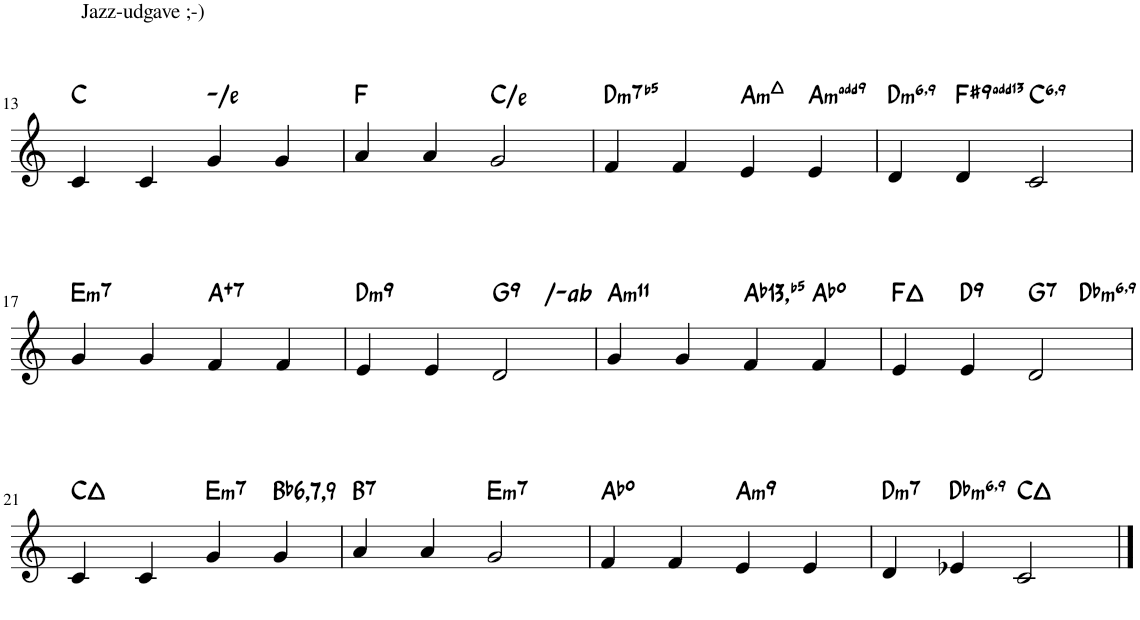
**kern	**harte
*part1	*part1
*staff1	*
*I"Piano	*
*I'Pno.	*
!!LO:PB:g=z
*clefG2	*
*k[]	*
*M4/4	*
=13	=13
!LO:TX:a:t=Jazz-udgave ;-)	!
4c/	C:maj
4c/	.
!	!LO:H:kt=-/e
4g/	N
4g/	.
=14	=14
4a/	F:maj
4a/	.
2g/	C:maj/3
=15	=15
!	!LO:H:kt=m7b5
4f/	D:hdim7
4f/	.
!	!LO:H:kt=mt7
4e/	A:minmaj7
!	!LO:H:kt=m
4e/	A:min(9)
=16	=16
!	!LO:H:kt=m,6
4d/	D:min6(9)
!	!LO:H:kt=9
4d/	F#:9(13)
!	!LO:H:kt=,6
2c/	C:maj6(9)
!!LO:LB:g=z
=17	=17
!	!LO:H:kt=m7
4g/	E:min7
4g/	.
!	!LO:H:kt=7
4f/	A:aug(b7)
4f/	.
=18	=18
!	!LO:H:kt=m9
4e/	D:min9
4e/	.
!	!LO:H:n=1:kt=9
!	!LO:H:n=2:kt=/-ab
2d/	G:9 N
=19	=19
!	!LO:H:kt=m11
4g/	A:min9(11)
4g/	.
!	!LO:H:kt=13,
4f/	Ab:(3,b5)
4f/	Ab:dim
=20	=20
*^	*
4e/	2.ryy	F:maj
!	!	!LO:H:kt=9
4e/	.	D:9
!	!	!LO:H:kt=7
2d/	.	G:7
!	!	!LO:H:kt=m,6
.	4ryy	Db:min6(9)
*v	*v	*
!!LO:LB:g=z
=21	=21
4c/	C:maj
4c/	.
!	!LO:H:kt=m7
4g/	E:min7
!	!LO:H:kt=6,7,9
4g/	Bb:maj
=22	=22
!	!LO:H:kt=7
4a/	B:7
4a/	.
!	!LO:H:kt=m7
2g/	E:min7
=23	=23
4f/	Ab:dim
4f/	.
!	!LO:H:kt=m9
4e/	A:min9
4e/	.
=24	=24
!	!LO:H:kt=m7
4d/	D:min7
!	!LO:H:kt=m,6
4e-X/	Db:min6(9)
2c/	C:maj
==	==
*-	*-
